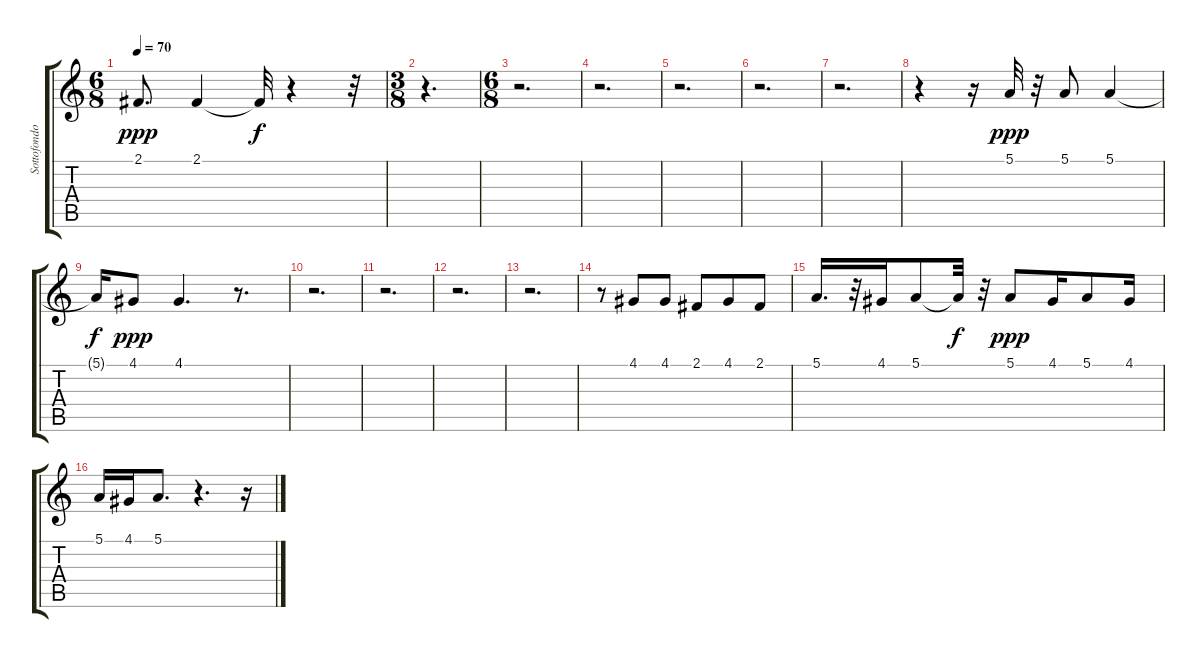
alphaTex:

\track ("Sottofondo" "Sottofondo") {instrument choiraahs}
\staff {score tabs}
\tuning (E4 B3 G3 D3 A2 E2) {hide}
\ts (6 8)
\tempo 70
\clef g2
\ks c
2.1.8{d dy ppp} 2.1.4 2.1{t}.32{dy f} r.4 r.32 |
\ts (3 8)
r.4{d} |
\ts (6 8)
r.2{d} |
r.2{d} |
r.2{d} |
r.2{d} |
r.2{d} |
r.4 r.16 5.1.32{dy ppp} r.32 5.1.8 5.1.4 |
5.1{t}.16{dy f} 4.1.8{dy ppp} 4.1.4{d} r.8{d} |
r.2{d} |
r.2{d} |
r.2{d} |
r.2{d} |
r.8 4.1.8 4.1.8 2.1.8 4.1.8 2.1.8 |
5.1.16{d} r.32 4.1.16 5.1.8 5.1{t}.32{dy f} r.32 5.1.8{dy ppp} 4.1.16 5.1.8 4.1.16 |
5.1.16 4.1.16 5.1.8{d} r.4{d} r.16
